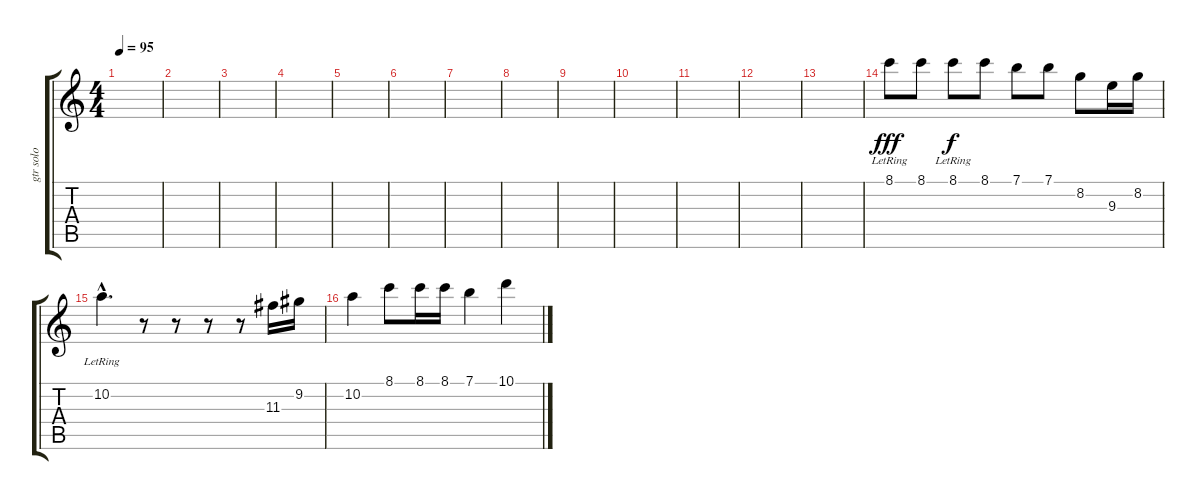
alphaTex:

\track ("gtr solo" "gtr solo") {instrument acousticguitarnylon}
\staff {score tabs}
\tuning (E4 B3 G3 D3 A2 E2) {hide}
\ts (4 4)
\tempo 95
\clef g2
\ks c
|
|
|
|
|
|
|
|
|
|
|
|
|
8.1{lr}.8{dy fff} 8.1.8 8.1{lr}.8{dy f} 8.1.8 7.1.8 7.1.8 8.2.8 9.3.16 8.2.16 |
10.2{hac lr}.4{d} r.8 r.8 r.8 r.8 11.3.16 9.2.16 |
10.2.4 8.1.8 8.1.16 8.1.16 7.1.4 10.1.4
